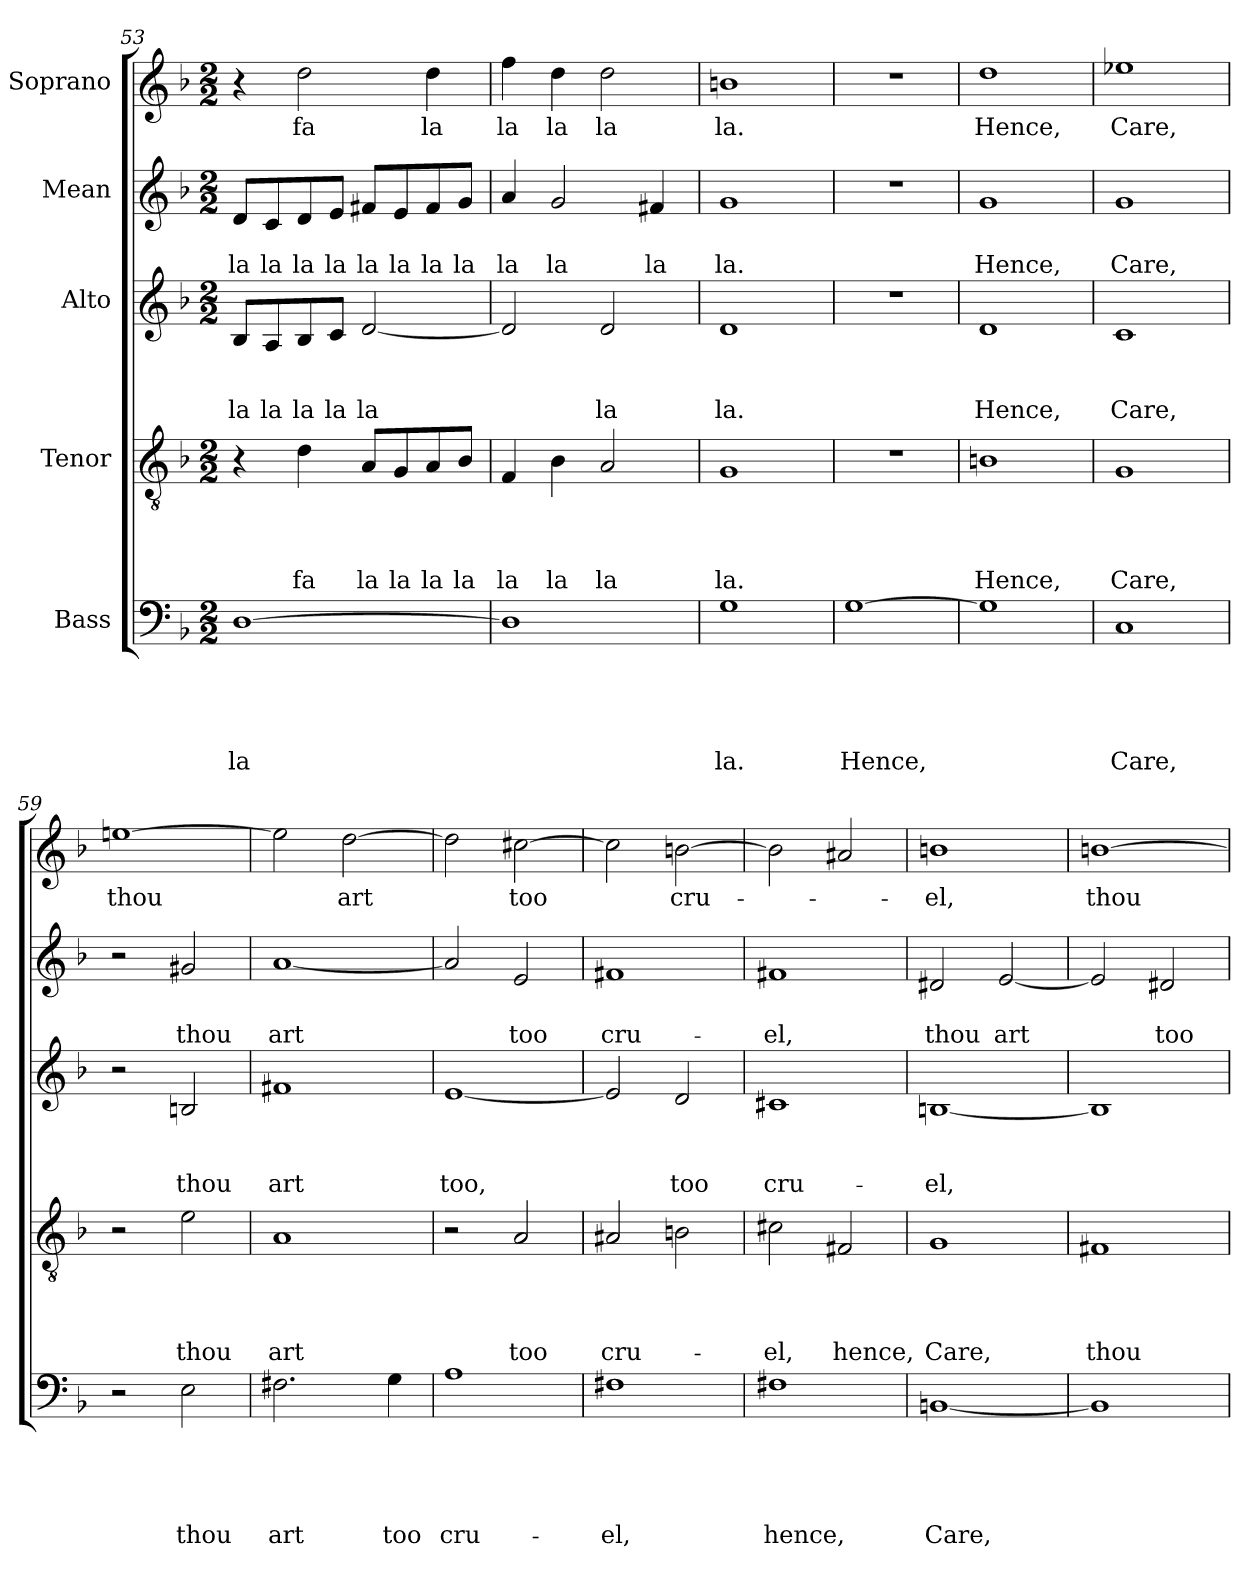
**kern	**text	**text	**text	**text	**text	**kern	**text	**text	**text	**text	**kern	**text	**text	**text	**kern	**text	**text	**kern	**text
*part5	*part5	*part5	*part5	*part5	*part5	*part4	*part4	*part4	*part4	*part4	*part3	*part3	*part3	*part3	*part2	*part2	*part2	*part1	*part1
*staff5	*staff5	*staff5	*staff5	*staff5	*staff5	*staff4	*staff4	*staff4	*staff4	*staff4	*staff3	*staff3	*staff3	*staff3	*staff2	*staff2	*staff2	*staff1	*staff1
*I"Bass	*	*	*	*	*	*I"Tenor	*	*	*	*	*I"Alto	*	*	*	*I"Mean	*	*	*I"Soprano	*
*clefF4	*	*	*	*	*	*clefGv2	*	*	*	*	*clefG2	*	*	*	*clefG2	*	*	*clefG2	*
*k[b-]	*	*	*	*	*	*k[b-]	*	*	*	*	*k[b-]	*	*	*	*k[b-]	*	*	*k[b-]	*
*F:	*	*	*	*	*	*F:	*	*	*	*	*F:	*	*	*	*F:	*	*	*F:	*
*M2/2	*	*	*	*	*	*M2/2	*	*	*	*	*M2/2	*	*	*	*M2/2	*	*	*M2/2	*
=53	=53	=53	=53	=53	=53	=53	=53	=53	=53	=53	=53	=53	=53	=53	=53	=53	=53	=53	=53
!	!	!	!	!	!LO:LY:b	!	!	!	!	!	!	!	!	!LO:LY:b	!	!	!LO:LY:b	!	!
[>1D	.	.	.	.	la	4r	.	.	.	.	8B-/L	.	.	la	8d/L	.	la	4r	.
!	!	!	!	!	!	!	!	!	!	!	!	!	!	!LO:LY:b	!	!	!LO:LY:b	!	!
.	.	.	.	.	.	.	.	.	.	.	8A/	.	.	la	8c/	.	la	.	.
!	!	!	!	!	!	!	!	!	!	!LO:LY:b	!	!	!	!LO:LY:b	!	!	!LO:LY:b	!	!LO:LY:b
.	.	.	.	.	.	4d\	.	.	.	fa	8B-/	.	.	la	8d/	.	la	2dd\	fa
!	!	!	!	!	!	!	!	!	!	!	!	!	!	!LO:LY:b	!	!	!LO:LY:b	!	!
.	.	.	.	.	.	.	.	.	.	.	8c/J	.	.	la	8e/J	.	la	.	.
!	!	!	!	!	!	!	!	!	!	!LO:LY:b	!	!	!	!LO:LY:b	!	!	!LO:LY:b	!	!
.	.	.	.	.	.	8A/L	.	.	.	la	[<2d/	.	.	la	8f#X/L	.	la	.	.
!	!	!	!	!	!	!	!	!	!	!LO:LY:b	!	!	!	!	!	!	!LO:LY:b	!	!
.	.	.	.	.	.	8G/	.	.	.	la	.	.	.	.	8e/	.	la	.	.
!	!	!	!	!	!	!	!	!	!	!LO:LY:b	!	!	!	!	!	!	!LO:LY:b	!	!LO:LY:b
.	.	.	.	.	.	8A/	.	.	.	la	.	.	.	.	8f#/	.	la	4dd\	la
!	!	!	!	!	!	!	!	!	!	!LO:LY:b	!	!	!	!	!	!	!LO:LY:b	!	!
.	.	.	.	.	.	8B-/J	.	.	.	la	.	.	.	.	8g/J	.	la	.	.
=54	=54	=54	=54	=54	=54	=54	=54	=54	=54	=54	=54	=54	=54	=54	=54	=54	=54	=54	=54
!	!	!	!	!	!	!	!	!	!	!LO:LY:b	!	!	!	!	!	!	!LO:LY:b	!	!LO:LY:b
1D]	.	.	.	.	.	4F/	.	.	.	la	2d/]	.	.	.	4a/	.	la	4ff\	la
!	!	!	!	!	!	!	!	!	!	!LO:LY:b	!	!	!	!	!	!	!LO:LY:b	!	!LO:LY:b
.	.	.	.	.	.	4B-\	.	.	.	la	.	.	.	.	2g/	.	la	4dd\	la
!	!	!	!	!	!	!	!	!	!	!LO:LY:b	!	!	!	!LO:LY:b	!	!	!	!	!LO:LY:b
.	.	.	.	.	.	2A/	.	.	.	la	2d/	.	.	la	.	.	.	2dd\	la
!	!	!	!	!	!	!	!	!	!	!	!	!	!	!	!	!	!LO:LY:b	!	!
.	.	.	.	.	.	.	.	.	.	.	.	.	.	.	4f#X/	.	la	.	.
=55	=55	=55	=55	=55	=55	=55	=55	=55	=55	=55	=55	=55	=55	=55	=55	=55	=55	=55	=55
!	!	!	!	!	!LO:LY:b	!	!	!	!	!LO:LY:b	!	!	!	!LO:LY:b	!	!	!LO:LY:b	!	!LO:LY:b
1G	.	.	.	.	la.	1G	.	.	.	la.	1d	.	.	la.	1g	.	la.	1bn	la.
!!LO:PB:g=z
=56	=56	=56	=56	=56	=56	=56	=56	=56	=56	=56	=56	=56	=56	=56	=56	=56	=56	=56	=56
!	!	!	!	!	!LO:LY:b	!	!	!	!	!	!	!	!	!	!	!	!	!	!
[>1G	.	.	.	.	Hence,	1r	.	.	.	.	1r	.	.	.	1r	.	.	1r	.
=57	=57	=57	=57	=57	=57	=57	=57	=57	=57	=57	=57	=57	=57	=57	=57	=57	=57	=57	=57
!	!	!	!	!	!	!	!	!	!	!LO:LY:b	!	!	!	!LO:LY:b	!	!	!LO:LY:b	!	!LO:LY:b
1G]	.	.	.	.	.	1Bn	.	.	.	Hence,	1d	.	.	Hence,	1g	.	Hence,	1dd	Hence,
=58	=58	=58	=58	=58	=58	=58	=58	=58	=58	=58	=58	=58	=58	=58	=58	=58	=58	=58	=58
!	!	!	!	!	!LO:LY:b	!	!	!	!	!LO:LY:b	!	!	!	!LO:LY:b	!	!	!LO:LY:b	!	!LO:LY:b
1C	.	.	.	.	Care,	1G	.	.	.	Care,	1c	.	.	Care,	1g	.	Care,	1ee-X	Care,
=59	=59	=59	=59	=59	=59	=59	=59	=59	=59	=59	=59	=59	=59	=59	=59	=59	=59	=59	=59
!	!	!	!	!	!	!	!	!	!	!	!	!	!	!	!	!	!	!	!LO:LY:b
2r	.	.	.	.	.	2r	.	.	.	.	2r	.	.	.	2r	.	.	[>1een	thou
!	!	!	!	!	!LO:LY:b	!	!	!	!	!LO:LY:b	!	!	!	!LO:LY:b	!	!	!LO:LY:b	!	!
2E\	.	.	.	.	thou	2e\	.	.	.	thou	2Bn/	.	.	thou	2g#X/	.	thou	.	.
=60	=60	=60	=60	=60	=60	=60	=60	=60	=60	=60	=60	=60	=60	=60	=60	=60	=60	=60	=60
!	!	!	!	!	!LO:LY:b	!	!	!	!	!LO:LY:b	!	!	!	!LO:LY:b	!	!	!LO:LY:b	!	!
2.F#X\	.	.	.	.	art	1A	.	.	.	art	1f#X	.	.	art	[<1a	.	art	2ee\]	.
!	!	!	!	!	!	!	!	!	!	!	!	!	!	!	!	!	!	!	!LO:LY:b
.	.	.	.	.	.	.	.	.	.	.	.	.	.	.	.	.	.	[>2dd\	art
!	!	!	!	!	!LO:LY:b	!	!	!	!	!	!	!	!	!	!	!	!	!	!
4G\	.	.	.	.	too	.	.	.	.	.	.	.	.	.	.	.	.	.	.
=61	=61	=61	=61	=61	=61	=61	=61	=61	=61	=61	=61	=61	=61	=61	=61	=61	=61	=61	=61
!	!	!	!	!	!LO:LY:b	!	!	!	!	!	!	!	!	!LO:LY:b	!	!	!	!	!
1A	.	.	.	.	cru-	2r	.	.	.	.	[<1e	.	.	too,	2a/]	.	.	2dd\]	.
!	!	!	!	!	!	!	!	!	!	!LO:LY:b	!	!	!	!	!	!	!LO:LY:b	!	!LO:LY:b
.	.	.	.	.	.	2A/	.	.	.	too	.	.	.	.	2e/	.	too	[>2cc#X\	too
=62	=62	=62	=62	=62	=62	=62	=62	=62	=62	=62	=62	=62	=62	=62	=62	=62	=62	=62	=62
!	!	!	!	!	!LO:LY:b	!	!	!	!	!LO:LY:b	!	!	!	!	!	!	!LO:LY:b	!	!
1F#X	.	.	.	.	-el,	2A#X/	.	.	.	cru-	2e/]	.	.	.	1f#X	.	cru-	2cc#\]	.
!	!	!	!	!	!	!	!	!	!	!	!	!	!	!LO:LY:b	!	!	!	!	!LO:LY:b
.	.	.	.	.	.	2Bn\	.	.	.	.	2d/	.	.	too	.	.	.	[>2bn\	cru-
=63	=63	=63	=63	=63	=63	=63	=63	=63	=63	=63	=63	=63	=63	=63	=63	=63	=63	=63	=63
!	!	!	!	!	!LO:LY:b	!	!	!	!	!LO:LY:b	!	!	!	!LO:LY:b	!	!	!LO:LY:b	!	!
1F#X	.	.	.	.	hence,	2c#X\	.	.	.	-el,	1c#X	.	.	cru-	1f#X	.	-el,	2b\]	.
!	!	!	!	!	!	!	!	!	!	!LO:LY:b	!	!	!	!	!	!	!	!	!
.	.	.	.	.	.	2F#X/	.	.	.	hence,	.	.	.	.	.	.	.	2a#X/	.
=64	=64	=64	=64	=64	=64	=64	=64	=64	=64	=64	=64	=64	=64	=64	=64	=64	=64	=64	=64
!	!	!	!	!	!LO:LY:b	!	!	!	!	!LO:LY:b	!	!	!	!LO:LY:b	!	!	!LO:LY:b	!	!LO:LY:b
[<1BBn	.	.	.	.	Care,	1G	.	.	.	Care,	[<1Bn	.	.	-el,	2d#X/	.	thou	1bn	-el,
!	!	!	!	!	!	!	!	!	!	!	!	!	!	!	!	!	!LO:LY:b	!	!
.	.	.	.	.	.	.	.	.	.	.	.	.	.	.	[<2e/	.	art	.	.
!!LO:LB:g=z
=65	=65	=65	=65	=65	=65	=65	=65	=65	=65	=65	=65	=65	=65	=65	=65	=65	=65	=65	=65
!	!	!	!	!	!	!	!	!	!	!LO:LY:b	!	!	!	!	!	!	!	!	!LO:LY:b
1BBni]	.	.	.	.	.	1F#X	.	.	.	thou	1Bni]	.	.	.	2e/]	.	.	[>1bn	thou
!	!	!	!	!	!	!	!	!	!	!	!	!	!	!	!	!	!LO:LY:b	!	!
.	.	.	.	.	.	.	.	.	.	.	.	.	.	.	2d#X/	.	too	.	.
=	=	=	=	=	=	=	=	=	=	=	=	=	=	=	=	=	=	=	=
*-	*-	*-	*-	*-	*-	*-	*-	*-	*-	*-	*-	*-	*-	*-	*-	*-	*-	*-	*-
